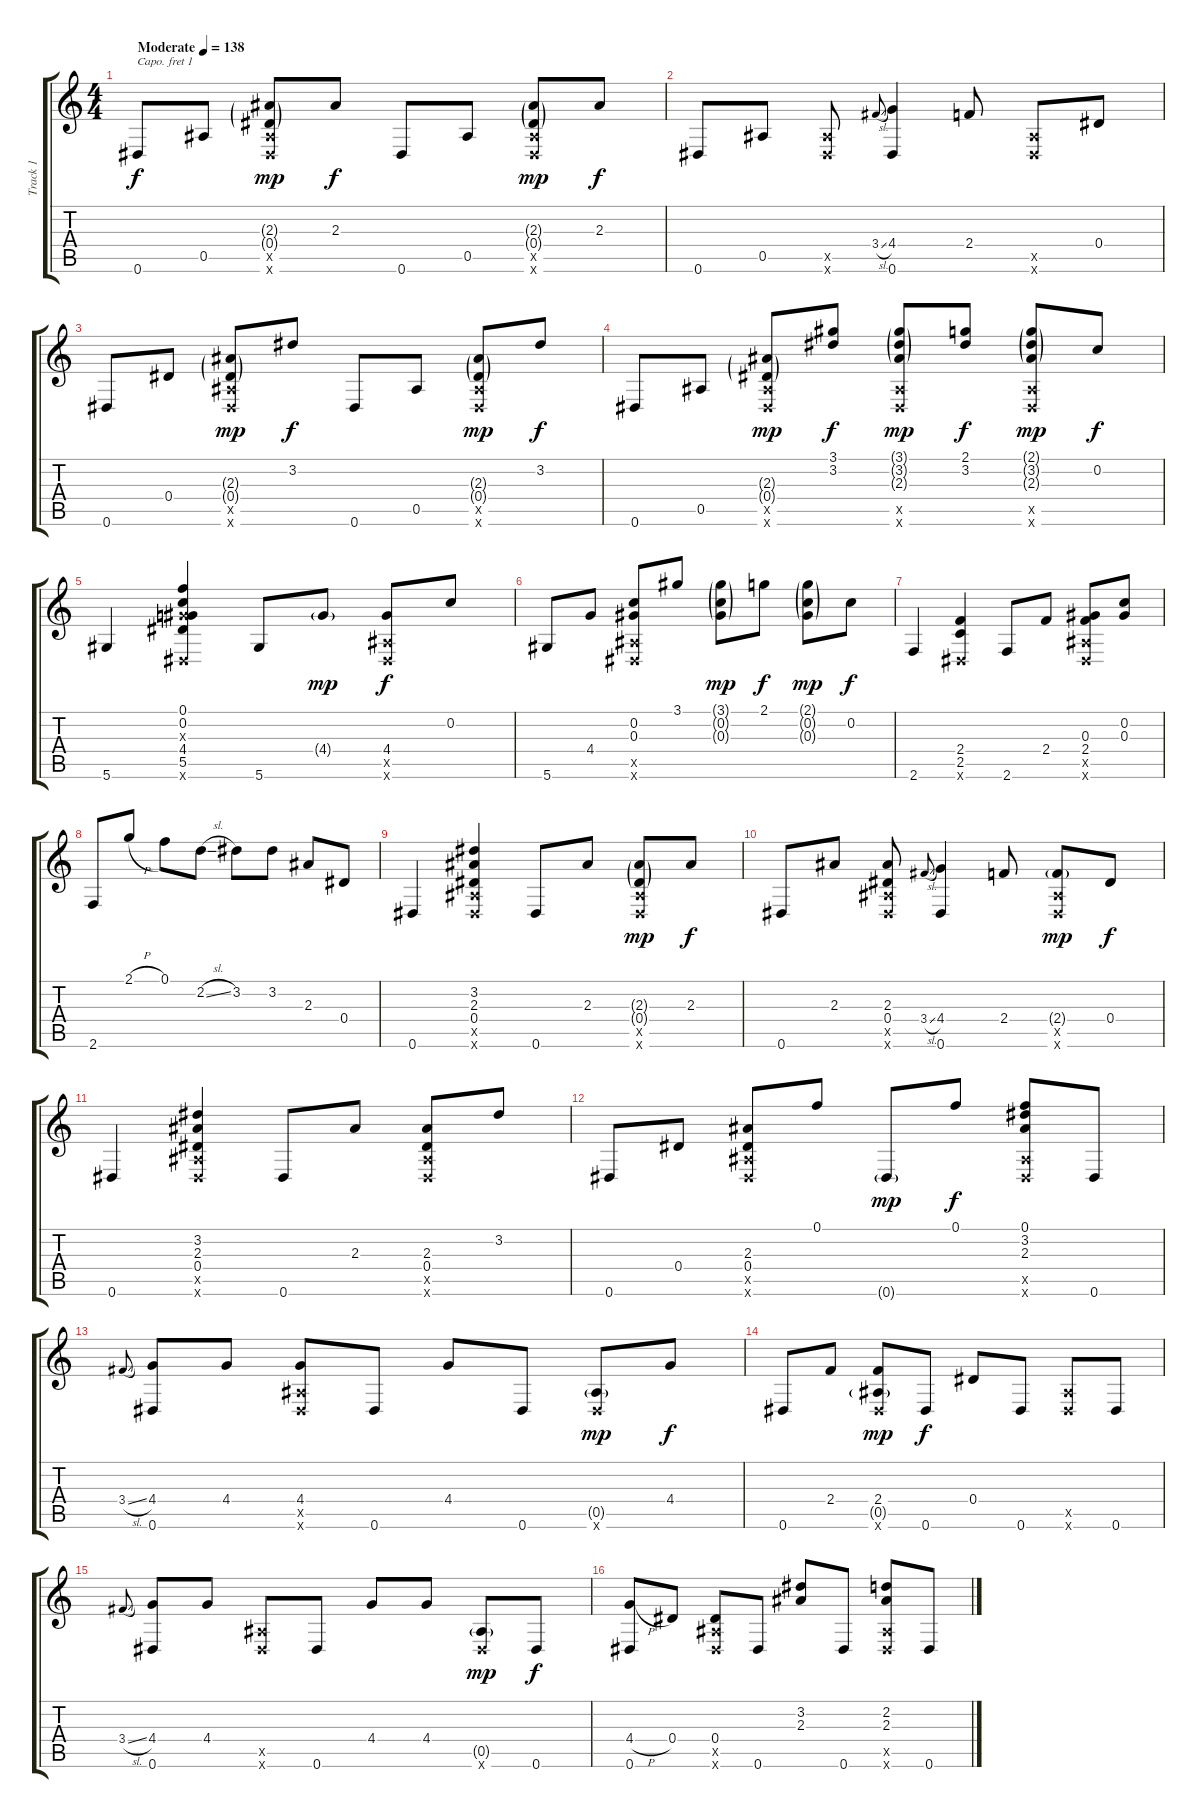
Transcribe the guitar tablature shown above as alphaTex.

\track ("Track 1" "Track 1") {instrument acousticguitarsteel}
\staff {score tabs}
\capo 1
\tuning (E4 B3 G3 D3 A2 D2) {hide}
\ts (4 4)
\tempo (138 "Moderate")
\clef g2
\ks c
0.6.8{dy f instrument acousticguitarsteel} 0.5.8 (2.3{g} 0.4{g} 0.5{x} 0.6{x}).8{dy mp} 2.3.8{dy f} 0.6.8 0.5.8 (2.3{g} 0.4{g} 0.5{x} 0.6{x}).8{dy mp} 2.3.8{dy f} |
0.6.8 0.5.8 (0.5{x} 0.6{x}).8 3.4{sl}.8{gr onbeat} (4.4 0.6).4 2.4.8 (0.5{x} 0.6{x}).8 0.4.8 |
0.6.8 0.4.8 (2.3{g} 0.4{g} 0.5{x} 0.6{x}).8{dy mp} 3.2.8{dy f} 0.6.8 0.5.8 (2.3{g} 0.4{g} 0.5{x} 0.6{x}).8{dy mp} 3.2.8{dy f} |
0.6.8 0.5.8 (2.3{g} 0.4{g} 0.5{x} 0.6{x}).8{dy mp} (3.1 3.2).8{dy f} (3.1{g} 3.2{g} 2.3{g} 0.5{x} 0.6{x}).8{dy mp} (2.1 3.2).8{dy f} (2.1{g} 3.2{g} 2.3{g} 0.5{x} 0.6{x}).8{dy mp} 0.2.8{dy f} |
5.6.4 (0.1 0.2 0.3{x} 4.4 5.5 0.6{x}).4 5.6.8 4.4{g}.8{dy mp} (4.4 0.5{x} 0.6{x}).8{dy f} 0.2.8 |
5.6.8 4.4.8 (0.2 0.3 0.5{x} 0.6{x}).8 3.1.8 (3.1{g} 0.2{g} 0.3{g}).8{dy mp} 2.1.8{dy f} (2.1{g} 0.2{g} 0.3{g}).8{dy mp} 0.2.8{dy f} |
2.6.4 (2.4 2.5 0.6{x}).4 2.6.8 2.4.8 (0.3 2.4 0.5{x} 0.6{x}).8 (0.2 0.3).8 |
2.6.8 2.1{h}.8 0.1.8 2.2{sl}.8 3.2.8 3.2.8 2.3.8 0.4.8 |
0.6.4 (3.2 2.3 0.4 0.5{x} 0.6{x}).4 0.6.8 2.3.8 (2.3{g} 0.4{g} 0.5{x} 0.6{x}).8{dy mp} 2.3.8{dy f} |
0.6.8 2.3.8 (2.3 0.4 0.5{x} 0.6{x}).8 3.4{sl}.8{gr onbeat} (4.4 0.6).4 2.4.8 (2.4{g} 0.5{x} 0.6{x}).8{dy mp} 0.4.8{dy f} |
0.6.4 (3.2 2.3 0.4 0.5{x} 0.6{x}).4 0.6.8 2.3.8 (2.3 0.4 0.5{x} 0.6{x}).8 3.2.8 |
0.6.8 0.4.8 (2.3 0.4 0.5{x} 0.6{x}).8 0.1.8 0.6{g}.8{dy mp} 0.1.8{dy f} (0.1 3.2 2.3 0.5{x} 0.6{x}).8 0.6.8 |
3.4{sl}.8{gr onbeat} (4.4 0.6).8 4.4.8 (4.4 0.5{x} 0.6{x}).8 0.6.8 4.4.8 0.6.8 (0.5{g} 0.6{x}).8{dy mp} 4.4.8{dy f} |
0.6.8 2.4.8 (2.4 0.5{g} 0.6{x}).8{dy mp} 0.6.8{dy f} 0.4.8 0.6.8 (0.5{x} 0.6{x}).8 0.6.8 |
3.4{sl}.8{gr onbeat} (4.4 0.6).8 4.4.8 (0.5{x} 0.6{x}).8 0.6.8 4.4.8 4.4.8 (0.5{g} 0.6{x}).8{dy mp} 0.6.8{dy f} |
(4.4{h} 0.6).8 0.4.8 (0.4 0.5{x} 0.6{x}).8 0.6.8 (3.2 2.3).8 0.6.8 (2.2 2.3 0.5{x} 0.6{x}).8 0.6.8
